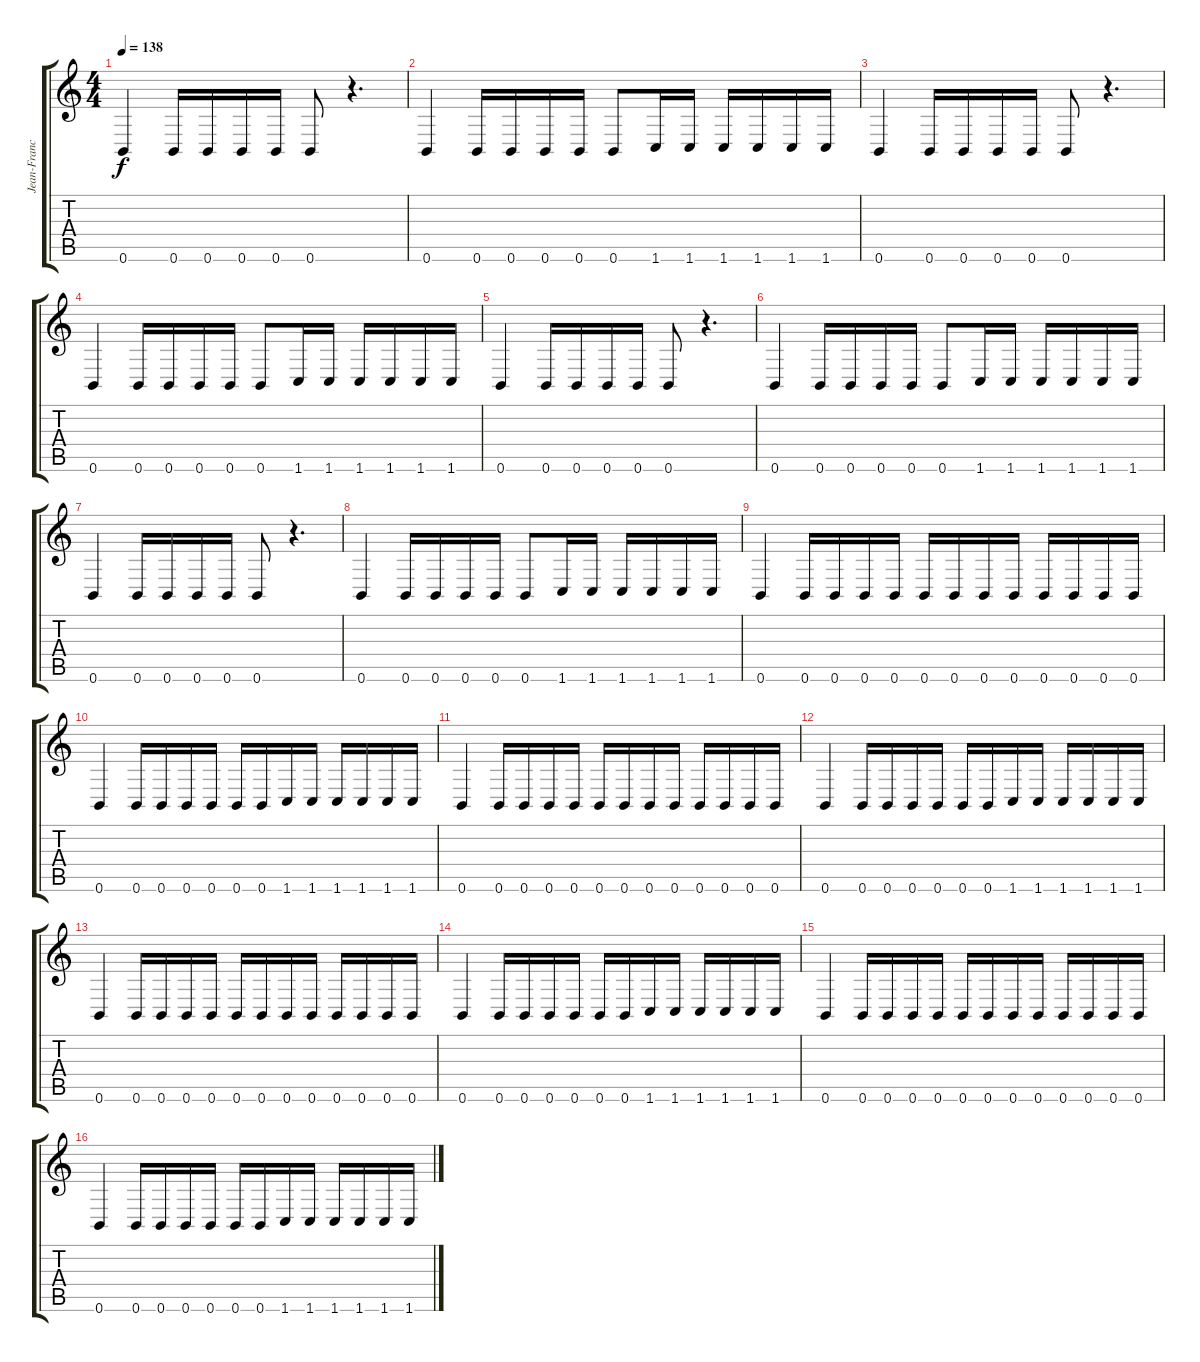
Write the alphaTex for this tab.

\track ("Jean-Francois Dagenals (Lead)" "Jean-Franc") {instrument distortionguitar}
\staff {score tabs}
\tuning (B3 Gb3 D3 A2 E2 B1) {hide}
\ts (4 4)
\tempo 138
\clef g2
\ks c
0.6.4{dy f} 0.6.16 0.6.16 0.6.16 0.6.16 0.6.8 r.4{d} |
0.6.4 0.6.16 0.6.16 0.6.16 0.6.16 0.6.8 1.6.16 1.6.16 1.6.16 1.6.16 1.6.16 1.6.16 |
0.6.4 0.6.16 0.6.16 0.6.16 0.6.16 0.6.8 r.4{d} |
0.6.4 0.6.16 0.6.16 0.6.16 0.6.16 0.6.8 1.6.16 1.6.16 1.6.16 1.6.16 1.6.16 1.6.16 |
0.6.4 0.6.16 0.6.16 0.6.16 0.6.16 0.6.8 r.4{d} |
0.6.4 0.6.16 0.6.16 0.6.16 0.6.16 0.6.8 1.6.16 1.6.16 1.6.16 1.6.16 1.6.16 1.6.16 |
0.6.4 0.6.16 0.6.16 0.6.16 0.6.16 0.6.8 r.4{d} |
0.6.4 0.6.16 0.6.16 0.6.16 0.6.16 0.6.8 1.6.16 1.6.16 1.6.16 1.6.16 1.6.16 1.6.16 |
0.6.4 0.6.16 0.6.16 0.6.16 0.6.16 0.6.16 0.6.16 0.6.16 0.6.16 0.6.16 0.6.16 0.6.16 0.6.16 |
0.6.4 0.6.16 0.6.16 0.6.16 0.6.16 0.6.16 0.6.16 1.6.16 1.6.16 1.6.16 1.6.16 1.6.16 1.6.16 |
0.6.4 0.6.16 0.6.16 0.6.16 0.6.16 0.6.16 0.6.16 0.6.16 0.6.16 0.6.16 0.6.16 0.6.16 0.6.16 |
0.6.4 0.6.16 0.6.16 0.6.16 0.6.16 0.6.16 0.6.16 1.6.16 1.6.16 1.6.16 1.6.16 1.6.16 1.6.16 |
0.6.4 0.6.16 0.6.16 0.6.16 0.6.16 0.6.16 0.6.16 0.6.16 0.6.16 0.6.16 0.6.16 0.6.16 0.6.16 |
0.6.4 0.6.16 0.6.16 0.6.16 0.6.16 0.6.16 0.6.16 1.6.16 1.6.16 1.6.16 1.6.16 1.6.16 1.6.16 |
0.6.4 0.6.16 0.6.16 0.6.16 0.6.16 0.6.16 0.6.16 0.6.16 0.6.16 0.6.16 0.6.16 0.6.16 0.6.16 |
0.6.4 0.6.16 0.6.16 0.6.16 0.6.16 0.6.16 0.6.16 1.6.16 1.6.16 1.6.16 1.6.16 1.6.16 1.6.16
